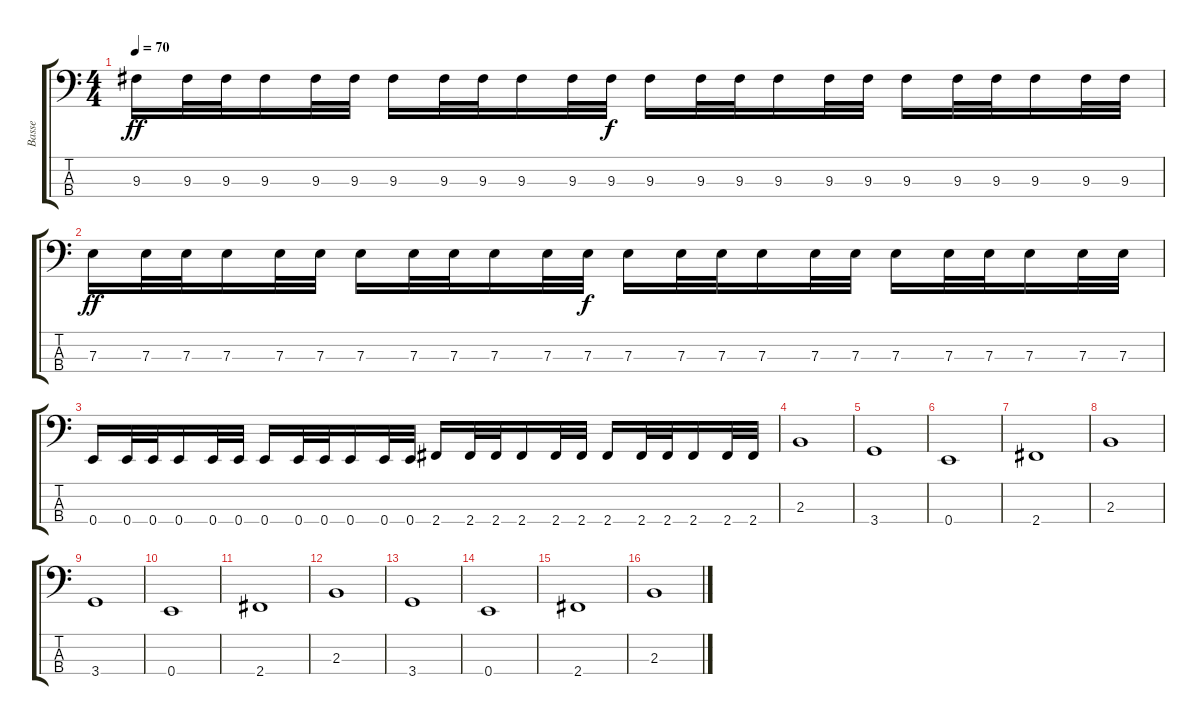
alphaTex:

\track ("Basse" "Basse") {instrument electricbassfinger}
\staff {score tabs}
\tuning (G2 D2 A1 E1) {hide}
\ts (4 4)
\tempo 70
\clef f4
\ks c
9.3.16{dy ff} 9.3.32 9.3.32 9.3.16 9.3.32 9.3.32 9.3.16 9.3.32 9.3.32 9.3.16 9.3.32 9.3.32{dy f} 9.3.16 9.3.32 9.3.32 9.3.16 9.3.32 9.3.32 9.3.16 9.3.32 9.3.32 9.3.16 9.3.32 9.3.32 |
7.3.16{dy ff} 7.3.32 7.3.32 7.3.16 7.3.32 7.3.32 7.3.16 7.3.32 7.3.32 7.3.16 7.3.32 7.3.32{dy f} 7.3.16 7.3.32 7.3.32 7.3.16 7.3.32 7.3.32 7.3.16 7.3.32 7.3.32 7.3.16 7.3.32 7.3.32 |
0.4.16 0.4.32 0.4.32 0.4.16 0.4.32 0.4.32 0.4.16 0.4.32 0.4.32 0.4.16 0.4.32 0.4.32 2.4.16 2.4.32 2.4.32 2.4.16 2.4.32 2.4.32 2.4.16 2.4.32 2.4.32 2.4.16 2.4.32 2.4.32 |
2.3.1 |
3.4.1 |
0.4.1 |
2.4.1 |
2.3.1 |
3.4.1 |
0.4.1 |
2.4.1 |
2.3.1 |
3.4.1 |
0.4.1 |
2.4.1 |
2.3.1
